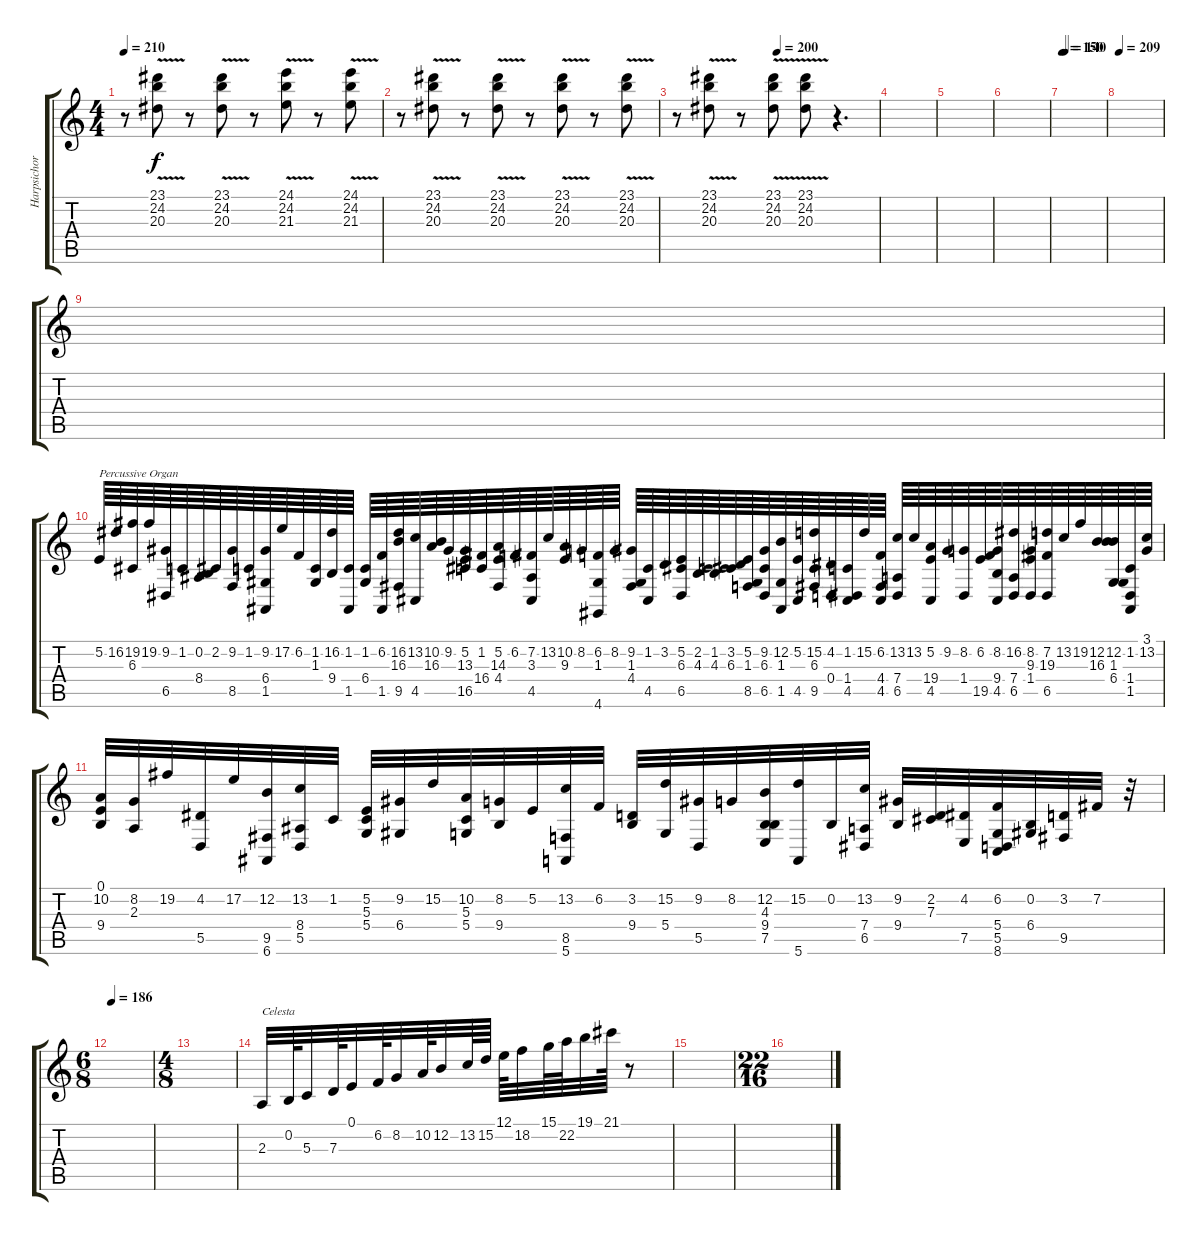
\track ("Harpsichord" "Harpsichor") {instrument harpsichord}
\staff {score tabs}
\tuning (E4 B3 G3 D3 A2 E2) {hide}
\ts (4 4)
\tempo 210
\clef g2
\ks c
r.8{dy f} (23.1{v} 24.2 20.3).8 r.8 (23.1{v} 24.2 20.3).8 r.8 (24.1{v} 24.2 21.3).8 r.8 (24.1{v} 24.2 21.3).8 |
r.8 (23.1{v} 24.2 20.3).8 r.8 (23.1{v} 24.2 20.3).8 r.8 (23.1{v} 24.2 20.3).8 r.8 (23.1{v} 24.2 20.3).8 |
\tempo (200 0.5)
r.8 (23.1{v} 24.2 20.3).8 r.8 (23.1{v} 24.2 20.3).8 (23.1{v} 24.2 20.3).8 r.4{d} |
|
|
|
\tempo 150
\tempo (140 0.0625)
|
\tempo 209
|
|
5.2.64{txt "Percussive Organ" volume 1 balance 8 instrument drawbarorgan} 16.2.64 (19.2 6.3).64 19.2.64{volume 12} (9.2 6.5).64 1.2.64 (0.2 8.4).64 2.2.64 (9.2 8.5).64 1.2.64 (9.2 6.4 1.5).64 17.2.64 6.2.64 (1.2 1.3).64 (16.2 9.4).64 (1.2 1.5).64 (1.2 6.4).64 (6.2 1.5).64 (16.2 16.3 9.5).64 (13.2 4.5).64 (10.2 16.3).64 9.2.64 (5.2 13.3 16.5).64 (1.2 16.4).64 (5.2 14.3 4.4).64 6.2.64 (7.2 3.3 4.5).64 13.2.64 (10.2 9.3).64 8.2.64 (6.2 1.3 4.6).64 8.2.64 (9.2 1.3 4.4).64 (1.2 4.5).64 3.2.64 (5.2 6.3 6.5).64 (2.2 4.3).64 (1.2 4.3).64 (3.2 6.3).64 (5.2 1.3 8.5).64 (9.2 6.3 6.5).64 (12.2 1.3 1.5).64 (5.2 4.5).64 (15.2 6.3 9.5).64 (4.2 0.4).64 (1.2 1.4 4.5).64 15.2.64 (6.2 4.4 4.5).64 (13.2 7.4 6.5).64 13.2.64 (5.2 19.4 4.5).64 9.2.64 (8.2 1.4).64 (6.2 19.5).64 (8.2 9.4 4.5).64 (16.2 7.4 6.5).64 (8.2 9.3 1.4).64 (7.2 19.3 6.5).64 13.2.64 19.2.64 (12.2 16.3).64 (12.2 1.3 6.4).64 (1.2 1.4 1.5).64 (3.1 13.2).64 |
(0.1 10.2 9.4).32 (8.2 2.3).32 19.2.32 (4.2 5.5).32 17.2.32 (12.2 9.5 6.6).32 (13.2 8.4 5.5).32 1.2.32 (5.2 5.3 5.4).32 (9.2 6.4).32 15.2.32 (10.2 5.3 5.4).32 (8.2 9.4).32 5.2.32 (13.2 8.5 5.6).32 6.2.32 (3.2 9.4).32 (15.2 5.4).32 (9.2 5.5).32 8.2.32 (12.2 4.3 9.4 7.5).32 (15.2 5.6).32 0.2.32 (13.2 7.4 6.5).32 (9.2 9.4).32 (2.2 7.3).32 (4.2 7.5).32 (6.2 5.4 5.5 8.6).32 (0.2 6.4).32 (3.2 9.5).32 7.2.32 r.32 |
\ts (6 8)
\tempo 186
|
\ts (4 8)
|
2.3.32{txt "Celesta" volume 7 balance 8 instrument celesta} 0.2.64 5.3.32 7.3.64 0.1.32 6.2.64 8.2.32 10.2.64 12.2.32 13.2.64 15.2.64 12.1.64 18.2.32 15.1.64 22.2.64 19.1.32 21.1.64 r.8 |
|
\ts (22 16)
